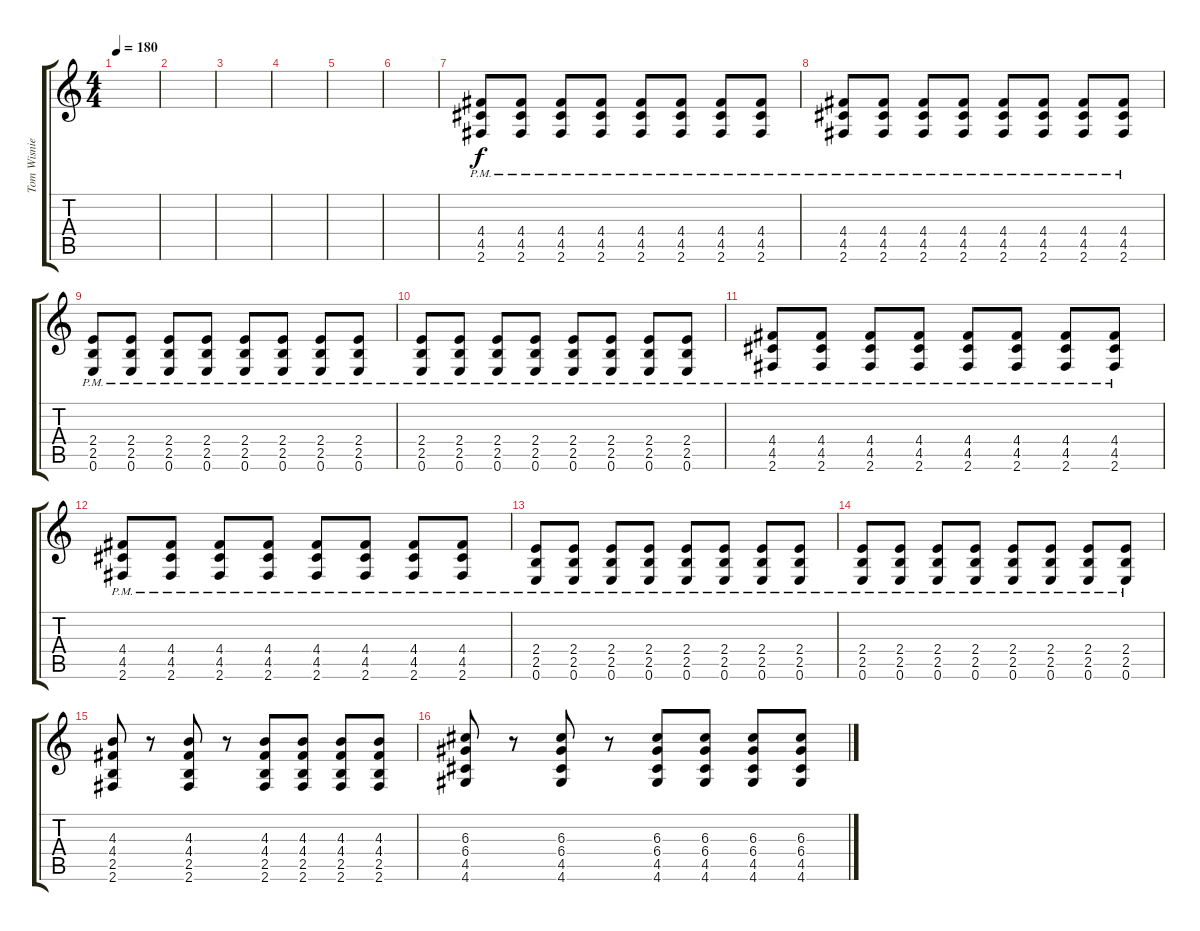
\track ("Tom Wisniewski [Rythm Guitar]" "Tom Wisnie") {instrument distortionguitar}
\staff {score tabs}
\tuning (E4 B3 G3 D3 A2 E2) {hide}
\ts (4 4)
\tempo 180
\clef g2
\ks c
|
|
|
|
|
|
(4.4{pm} 4.5{pm} 2.6{pm}).8 (4.4{pm} 4.5{pm} 2.6{pm}).8 (4.4{pm} 4.5{pm} 2.6{pm}).8 (4.4{pm} 4.5{pm} 2.6{pm}).8 (4.4{pm} 4.5{pm} 2.6{pm}).8 (4.4{pm} 4.5{pm} 2.6{pm}).8 (4.4{pm} 4.5{pm} 2.6{pm}).8 (4.4{pm} 4.5{pm} 2.6{pm}).8 |
(4.4{pm} 4.5{pm} 2.6{pm}).8 (4.4{pm} 4.5{pm} 2.6{pm}).8 (4.4{pm} 4.5{pm} 2.6{pm}).8 (4.4{pm} 4.5{pm} 2.6{pm}).8 (4.4{pm} 4.5{pm} 2.6{pm}).8 (4.4{pm} 4.5{pm} 2.6{pm}).8 (4.4{pm} 4.5{pm} 2.6{pm}).8 (4.4{pm} 4.5{pm} 2.6{pm}).8 |
(2.4{pm} 2.5{pm} 0.6{pm}).8 (2.4{pm} 2.5{pm} 0.6{pm}).8 (2.4{pm} 2.5{pm} 0.6{pm}).8 (2.4{pm} 2.5{pm} 0.6{pm}).8 (2.4{pm} 2.5{pm} 0.6{pm}).8 (2.4{pm} 2.5{pm} 0.6{pm}).8 (2.4{pm} 2.5{pm} 0.6{pm}).8 (2.4{pm} 2.5{pm} 0.6{pm}).8 |
(2.4{pm} 2.5{pm} 0.6{pm}).8 (2.4{pm} 2.5{pm} 0.6{pm}).8 (2.4{pm} 2.5{pm} 0.6{pm}).8 (2.4{pm} 2.5{pm} 0.6{pm}).8 (2.4{pm} 2.5{pm} 0.6{pm}).8 (2.4{pm} 2.5{pm} 0.6{pm}).8 (2.4{pm} 2.5{pm} 0.6{pm}).8 (2.4{pm} 2.5{pm} 0.6{pm}).8 |
(4.4{pm} 4.5{pm} 2.6{pm}).8 (4.4{pm} 4.5{pm} 2.6{pm}).8 (4.4{pm} 4.5{pm} 2.6{pm}).8 (4.4{pm} 4.5{pm} 2.6{pm}).8 (4.4{pm} 4.5{pm} 2.6{pm}).8 (4.4{pm} 4.5{pm} 2.6{pm}).8 (4.4{pm} 4.5{pm} 2.6{pm}).8 (4.4{pm} 4.5{pm} 2.6{pm}).8 |
(4.4{pm} 4.5{pm} 2.6{pm}).8 (4.4{pm} 4.5{pm} 2.6{pm}).8 (4.4{pm} 4.5{pm} 2.6{pm}).8 (4.4{pm} 4.5{pm} 2.6{pm}).8 (4.4{pm} 4.5{pm} 2.6{pm}).8 (4.4{pm} 4.5{pm} 2.6{pm}).8 (4.4{pm} 4.5{pm} 2.6{pm}).8 (4.4{pm} 4.5{pm} 2.6{pm}).8 |
(2.4{pm} 2.5{pm} 0.6{pm}).8 (2.4{pm} 2.5{pm} 0.6{pm}).8 (2.4{pm} 2.5{pm} 0.6{pm}).8 (2.4{pm} 2.5{pm} 0.6{pm}).8 (2.4{pm} 2.5{pm} 0.6{pm}).8 (2.4{pm} 2.5{pm} 0.6{pm}).8 (2.4{pm} 2.5{pm} 0.6{pm}).8 (2.4{pm} 2.5{pm} 0.6{pm}).8 |
(2.4{pm} 2.5{pm} 0.6{pm}).8 (2.4{pm} 2.5{pm} 0.6{pm}).8 (2.4{pm} 2.5{pm} 0.6{pm}).8 (2.4{pm} 2.5{pm} 0.6{pm}).8 (2.4{pm} 2.5{pm} 0.6{pm}).8 (2.4{pm} 2.5{pm} 0.6{pm}).8 (2.4{pm} 2.5{pm} 0.6{pm}).8 (2.4{pm} 2.5{pm} 0.6{pm}).8 |
(4.3 4.4 2.5 2.6).8 r.8 (4.3 4.4 2.5 2.6).8 r.8 (4.3 4.4 2.5 2.6).8 (4.3 4.4 2.5 2.6).8 (4.3 4.4 2.5 2.6).8 (4.3 4.4 2.5 2.6).8 |
(6.3 6.4 4.5 4.6).8 r.8 (6.3 6.4 4.5 4.6).8 r.8 (6.3 6.4 4.5 4.6).8 (6.3 6.4 4.5 4.6).8 (6.3 6.4 4.5 4.6).8 (6.3 6.4 4.5 4.6).8
